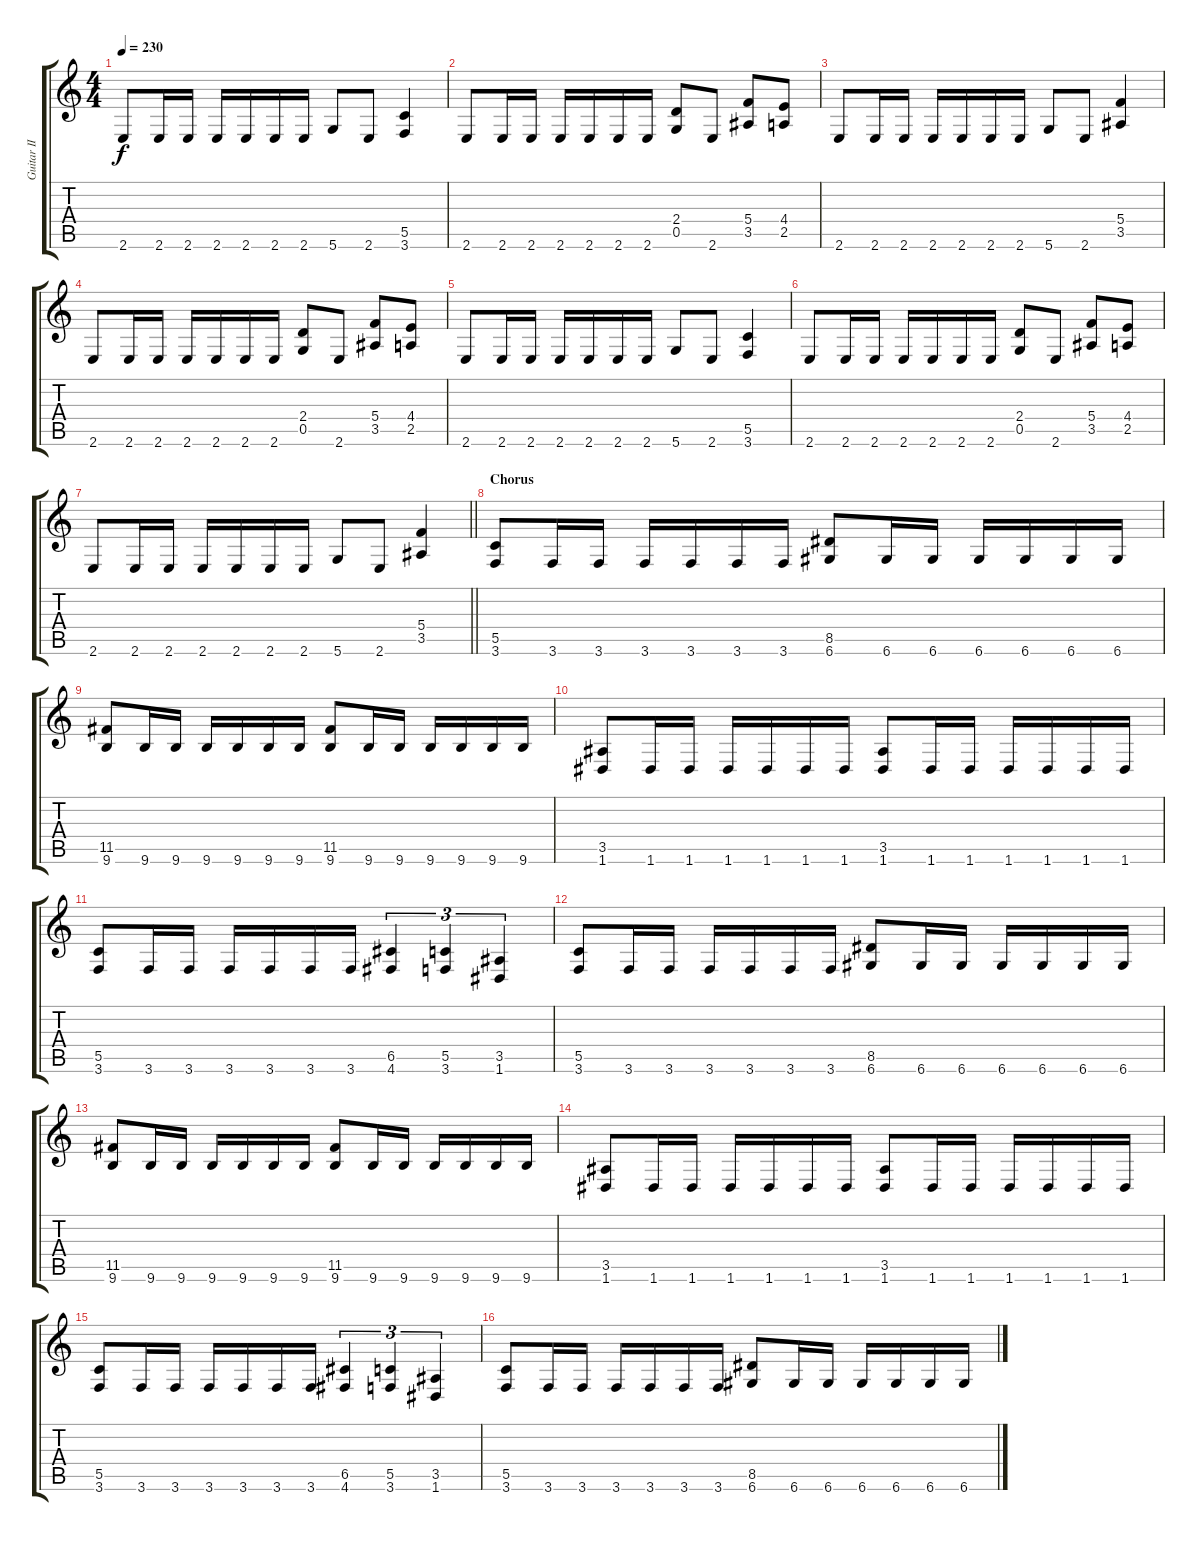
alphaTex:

\track ("Guitar II" "Guitar II") {instrument distortionguitar}
\staff {score tabs}
\tuning (D4 A3 F3 C3 G2 D2) {hide}
\ts (4 4)
\tempo 230
\clef g2
\ks c
2.6.8{dy f} 2.6.16 2.6.16 2.6.16 2.6.16 2.6.16 2.6.16 5.6.8 2.6.8 (5.5 3.6).4 |
2.6.8 2.6.16 2.6.16 2.6.16 2.6.16 2.6.16 2.6.16 (2.4 0.5).8 2.6.8 (5.4 3.5).8 (4.4 2.5).8 |
2.6.8 2.6.16 2.6.16 2.6.16 2.6.16 2.6.16 2.6.16 5.6.8 2.6.8 (5.4 3.5).4 |
2.6.8 2.6.16 2.6.16 2.6.16 2.6.16 2.6.16 2.6.16 (2.4 0.5).8 2.6.8 (5.4 3.5).8 (4.4 2.5).8 |
2.6.8 2.6.16 2.6.16 2.6.16 2.6.16 2.6.16 2.6.16 5.6.8 2.6.8 (5.5 3.6).4 |
2.6.8 2.6.16 2.6.16 2.6.16 2.6.16 2.6.16 2.6.16 (2.4 0.5).8 2.6.8 (5.4 3.5).8 (4.4 2.5).8 |
\barLineRight lightlight
2.6.8 2.6.16 2.6.16 2.6.16 2.6.16 2.6.16 2.6.16 5.6.8 2.6.8 (5.4 3.5).4 |
\section ("" "Chorus")
(5.5 3.6).8 3.6.16 3.6.16 3.6.16 3.6.16 3.6.16 3.6.16 (8.5 6.6).8 6.6.16 6.6.16 6.6.16 6.6.16 6.6.16 6.6.16 |
(11.5 9.6).8 9.6.16 9.6.16 9.6.16 9.6.16 9.6.16 9.6.16 (11.5 9.6).8 9.6.16 9.6.16 9.6.16 9.6.16 9.6.16 9.6.16 |
(3.5 1.6).8 1.6.16 1.6.16 1.6.16 1.6.16 1.6.16 1.6.16 (3.5 1.6).8 1.6.16 1.6.16 1.6.16 1.6.16 1.6.16 1.6.16 |
(5.5 3.6).8 3.6.16 3.6.16 3.6.16 3.6.16 3.6.16 3.6.16 (6.5 4.6).4{tu (3 2)} (5.5 3.6).4{tu (3 2)} (3.5 1.6).4{tu (3 2)} |
(5.5 3.6).8 3.6.16 3.6.16 3.6.16 3.6.16 3.6.16 3.6.16 (8.5 6.6).8 6.6.16 6.6.16 6.6.16 6.6.16 6.6.16 6.6.16 |
(11.5 9.6).8 9.6.16 9.6.16 9.6.16 9.6.16 9.6.16 9.6.16 (11.5 9.6).8 9.6.16 9.6.16 9.6.16 9.6.16 9.6.16 9.6.16 |
(3.5 1.6).8 1.6.16 1.6.16 1.6.16 1.6.16 1.6.16 1.6.16 (3.5 1.6).8 1.6.16 1.6.16 1.6.16 1.6.16 1.6.16 1.6.16 |
(5.5 3.6).8 3.6.16 3.6.16 3.6.16 3.6.16 3.6.16 3.6.16 (6.5 4.6).4{tu (3 2)} (5.5 3.6).4{tu (3 2)} (3.5 1.6).4{tu (3 2)} |
(5.5 3.6).8 3.6.16 3.6.16 3.6.16 3.6.16 3.6.16 3.6.16 (8.5 6.6).8 6.6.16 6.6.16 6.6.16 6.6.16 6.6.16 6.6.16
